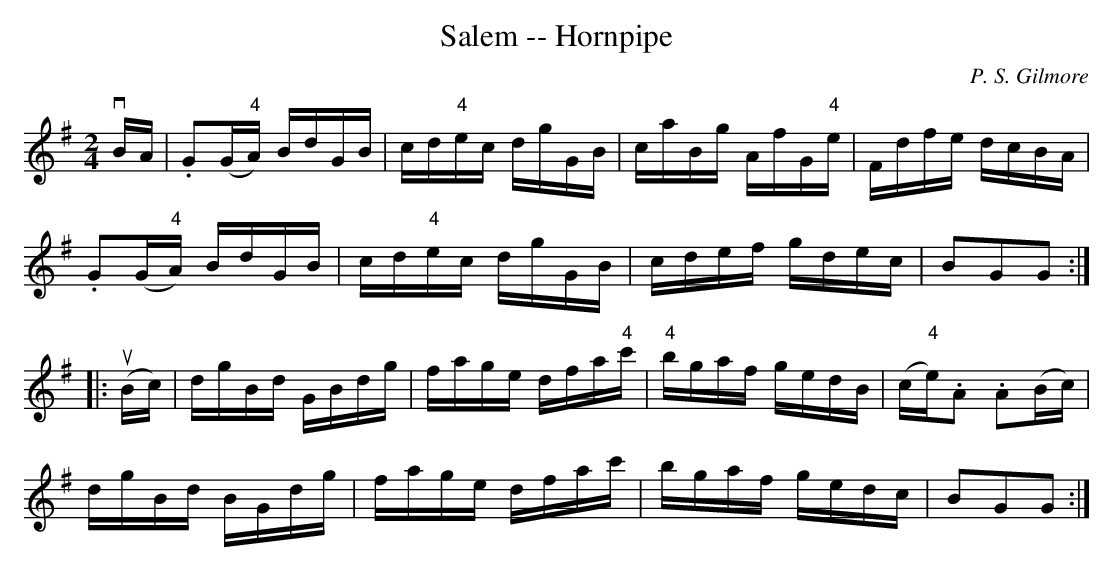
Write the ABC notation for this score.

X:1
T: Salem -- Hornpipe
C:P. S. Gilmore
M:2/4
L:1/16
K:G
vBA|.G2(G"4"A) BdGB|cd"4"ec dgGB|caBg AfG"4"e|Fdfe dcBA|
.G2(G"4"A) BdGB|cd"4"ec dgGB|cdef gdec|B2G2G2:|
|:(uBc)|dgBd GBdg|fage dfa"4"c'|"4"bgaf gedB|(c"4"e).A2 .A2(Bc)|
dgBd BGdg|fage dfac'|bgaf gedc|B2G2G2:|
